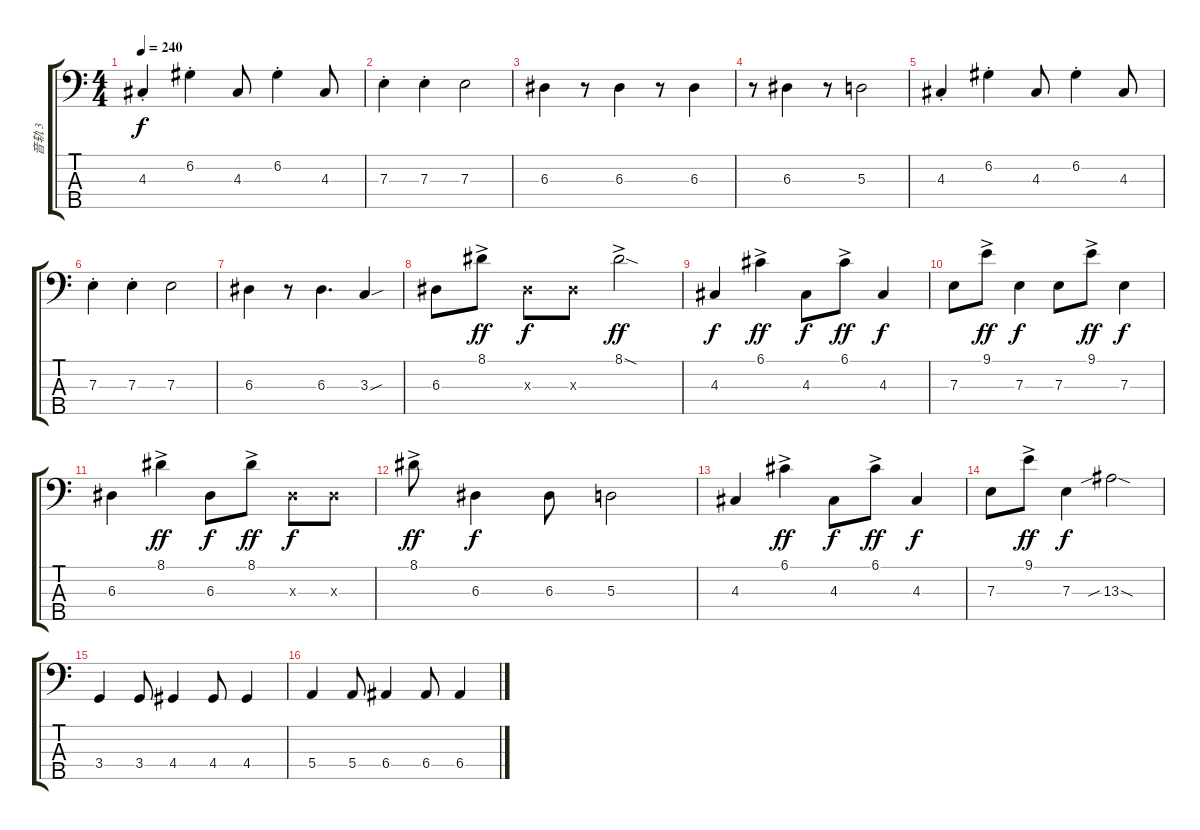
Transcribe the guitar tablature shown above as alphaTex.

\track ("音轨 3" "音轨 3") {instrument electricbassfinger}
\staff {score tabs}
\tuning (G2 D2 A1 E1 B0) {hide}
\ts (4 4)
\tempo 240
\clef f4
\ks c
4.3{st}.4{dy f} 6.2{st}.4 4.3.8 6.2{st}.4 4.3.8 |
7.3{st}.4 7.3{st}.4 7.3.2 |
6.3.4 r.8 6.3.4 r.8 6.3.4 |
r.8 6.3.4 r.8 5.3.2 |
4.3{st}.4 6.2{st}.4 4.3.8 6.2{st}.4 4.3.8 |
7.3{st}.4 7.3{st}.4 7.3.2 |
6.3.4 r.8 6.3.4{d} 3.3{sou}.4 |
6.3.8{instrument slapbass1} 8.1{ac}.8{dy ff} 6.3{x}.8{dy f} 6.3{x}.8 8.1{sod ac}.2{dy ff} |
4.3.4{dy f} 6.1{ac}.4{dy ff} 4.3.8{dy f} 6.1{ac}.8{dy ff} 4.3.4{dy f} |
7.3.8 9.1{ac}.8{dy ff} 7.3.4{dy f} 7.3.8 9.1{ac}.8{dy ff} 7.3.4{dy f} |
6.3.4 8.1{ac}.4{dy ff} 6.3.8{dy f} 8.1{ac}.8{dy ff} 6.3{x}.8{dy f} 6.3{x}.8 |
8.1{ac}.8{dy ff} 6.3.4{dy f} 6.3.8 5.3.2 |
4.3.4 6.1{ac}.4{dy ff} 4.3.8{dy f} 6.1{ac}.8{dy ff} 4.3.4{dy f} |
7.3.8 9.1{ac}.8{dy ff} 7.3.4{dy f} 13.3{sib sod}.2 |
3.4.4{instrument electricbassfinger} 3.4.8 4.4.4 4.4.8 4.4.4 |
5.4.4 5.4.8 6.4.4 6.4.8 6.4.4
